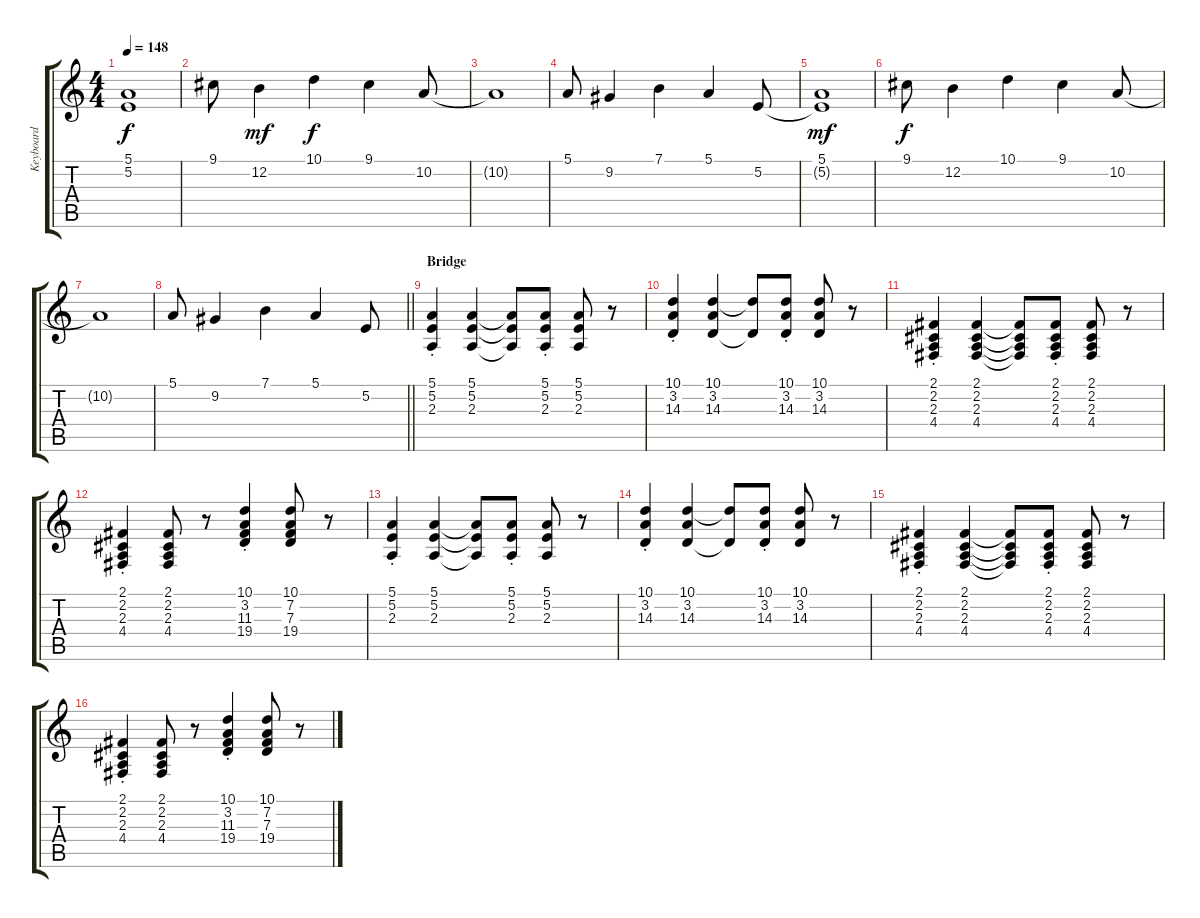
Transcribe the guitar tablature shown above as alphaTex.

\track ("Keyboard" "Keyboard") {instrument lead2sawtooth}
\staff {score tabs}
\tuning (E4 B3 G3 D3 A2 E2) {hide}
\ts (4 4)
\tempo 148
\clef g2
\ks c
(5.1 5.2).1{dy f} |
9.1.8 12.2.4{dy mf} 10.1.4{dy f} 9.1.4 10.2.8 |
10.2{t}.1 |
5.1.8 9.2.4 7.1.4 5.1.4 5.2.8 |
(5.1 5.2{t}).1{dy mf} |
9.1.8{dy f} 12.2.4 10.1.4 9.1.4 10.2.8 |
10.2{t}.1 |
\barLineRight lightlight
5.1.8 9.2.4 7.1.4 5.1.4 5.2.8 |
\section ("" "Bridge")
(5.1{st} 5.2{st} 2.3{st}).4 (5.1 5.2 2.3).4 (5.1{t} 5.2{t} 2.3{t}).8 (5.1{st} 5.2{st} 2.3{st}).8 (5.1 5.2 2.3).8 r.8 |
(10.1{st} 3.2{st} 14.3{st}).4 (10.1 3.2 14.3).4 (10.1{t} 3.2{t}).8 (10.1{st} 3.2{st} 14.3{st}).8 (10.1 3.2 14.3).8 r.8 |
(2.1{st} 2.2{st} 2.3{st} 4.4{st}).4 (2.1 2.2 2.3 4.4).4 (2.1{t} 2.2{t} 2.3{t} 4.4{t}).8 (2.1{st} 2.2{st} 2.3{st} 4.4{st}).8 (2.1 2.2 2.3 4.4).8 r.8 |
(2.1{st} 2.2{st} 2.3{st} 4.4{st}).4 (2.1 2.2 2.3 4.4).8 r.8 (10.1{st} 3.2{st} 11.3{st} 19.4{st}).4 (10.1 7.2 7.3 19.4).8 r.8 |
(5.1{st} 5.2{st} 2.3{st}).4 (5.1 5.2 2.3).4 (5.1{t} 5.2{t} 2.3{t}).8 (5.1{st} 5.2{st} 2.3{st}).8 (5.1 5.2 2.3).8 r.8 |
(10.1{st} 3.2{st} 14.3{st}).4 (10.1 3.2 14.3).4 (10.1{t} 3.2{t}).8 (10.1{st} 3.2{st} 14.3{st}).8 (10.1 3.2 14.3).8 r.8 |
(2.1{st} 2.2{st} 2.3{st} 4.4{st}).4 (2.1 2.2 2.3 4.4).4 (2.1{t} 2.2{t} 2.3{t} 4.4{t}).8 (2.1{st} 2.2{st} 2.3{st} 4.4{st}).8 (2.1 2.2 2.3 4.4).8 r.8 |
(2.1{st} 2.2{st} 2.3{st} 4.4{st}).4 (2.1 2.2 2.3 4.4).8 r.8 (10.1{st} 3.2{st} 11.3{st} 19.4{st}).4 (10.1 7.2 7.3 19.4).8 r.8
